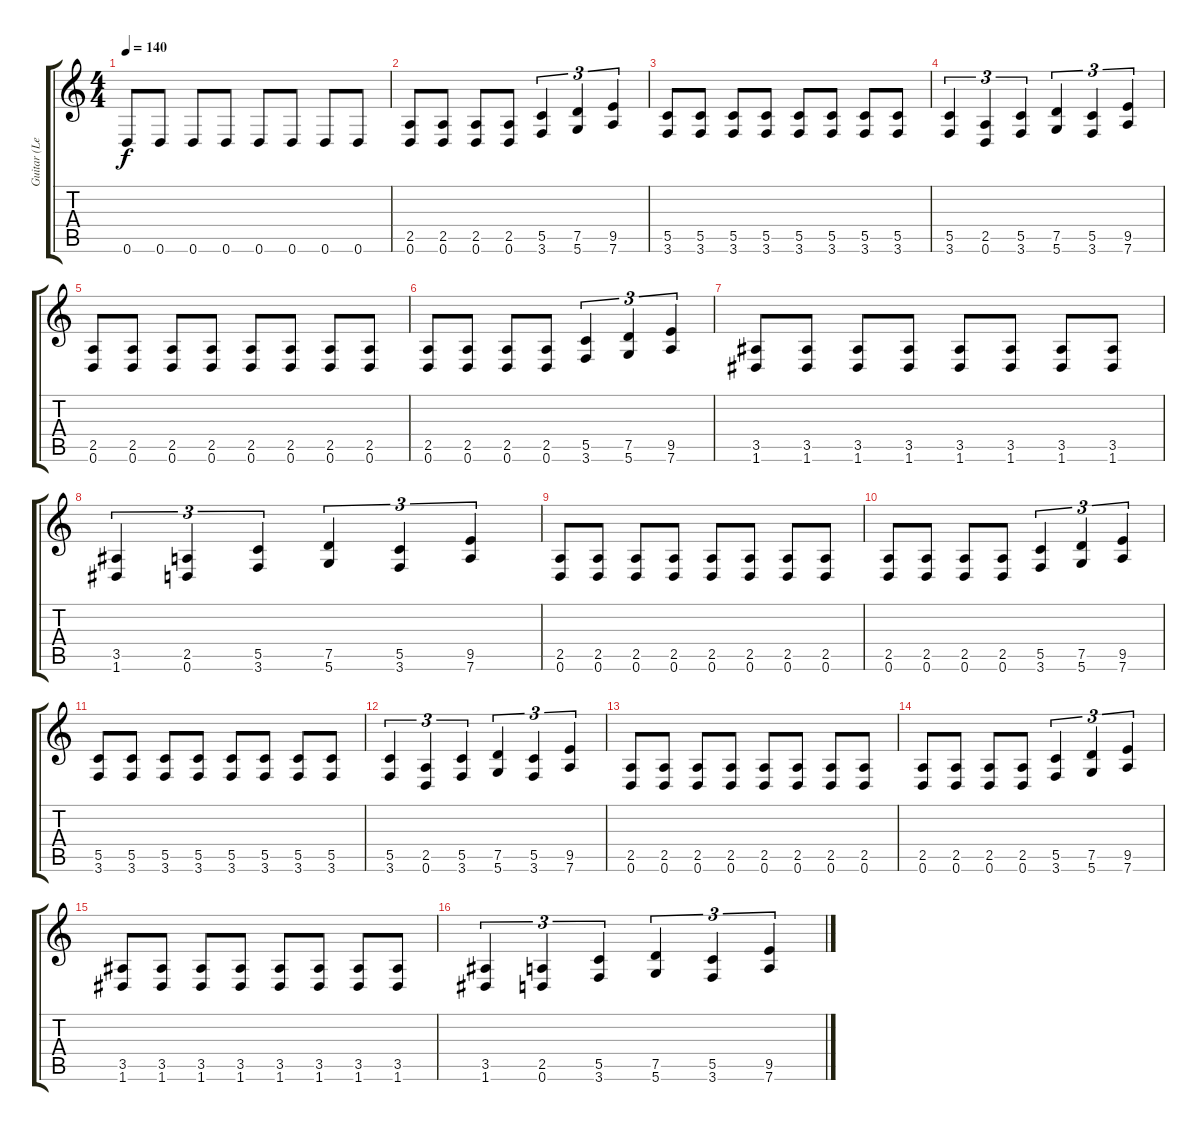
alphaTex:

\track ("Guitar (Lead)" "Guitar (Le") {instrument distortionguitar}
\staff {score tabs}
\tuning (D4 A3 F3 C3 G2 D2) {hide}
\ts (4 4)
\tempo 140
\clef g2
\ks c
0.6.8{dy f} 0.6.8 0.6.8 0.6.8 0.6.8 0.6.8 0.6.8 0.6.8 |
(2.5 0.6).8 (2.5 0.6).8 (2.5 0.6).8 (2.5 0.6).8 (5.5 3.6).4{tu (3 2)} (7.5 5.6).4{tu (3 2)} (9.5 7.6).4{tu (3 2)} |
(5.5 3.6).8 (5.5 3.6).8 (5.5 3.6).8 (5.5 3.6).8 (5.5 3.6).8 (5.5 3.6).8 (5.5 3.6).8 (5.5 3.6).8 |
(5.5 3.6).4{tu (3 2)} (2.5 0.6).4{tu (3 2)} (5.5 3.6).4{tu (3 2)} (7.5 5.6).4{tu (3 2)} (5.5 3.6).4{tu (3 2)} (9.5 7.6).4{tu (3 2)} |
(2.5 0.6).8 (2.5 0.6).8 (2.5 0.6).8 (2.5 0.6).8 (2.5 0.6).8 (2.5 0.6).8 (2.5 0.6).8 (2.5 0.6).8 |
(2.5 0.6).8 (2.5 0.6).8 (2.5 0.6).8 (2.5 0.6).8 (5.5 3.6).4{tu (3 2)} (7.5 5.6).4{tu (3 2)} (9.5 7.6).4{tu (3 2)} |
(3.5 1.6).8 (3.5 1.6).8 (3.5 1.6).8 (3.5 1.6).8 (3.5 1.6).8 (3.5 1.6).8 (3.5 1.6).8 (3.5 1.6).8 |
(3.5 1.6).4{tu (3 2)} (2.5 0.6).4{tu (3 2)} (5.5 3.6).4{tu (3 2)} (7.5 5.6).4{tu (3 2)} (5.5 3.6).4{tu (3 2)} (9.5 7.6).4{tu (3 2)} |
(2.5 0.6).8 (2.5 0.6).8 (2.5 0.6).8 (2.5 0.6).8 (2.5 0.6).8 (2.5 0.6).8 (2.5 0.6).8 (2.5 0.6).8 |
(2.5 0.6).8 (2.5 0.6).8 (2.5 0.6).8 (2.5 0.6).8 (5.5 3.6).4{tu (3 2)} (7.5 5.6).4{tu (3 2)} (9.5 7.6).4{tu (3 2)} |
(5.5 3.6).8 (5.5 3.6).8 (5.5 3.6).8 (5.5 3.6).8 (5.5 3.6).8 (5.5 3.6).8 (5.5 3.6).8 (5.5 3.6).8 |
(5.5 3.6).4{tu (3 2)} (2.5 0.6).4{tu (3 2)} (5.5 3.6).4{tu (3 2)} (7.5 5.6).4{tu (3 2)} (5.5 3.6).4{tu (3 2)} (9.5 7.6).4{tu (3 2)} |
(2.5 0.6).8 (2.5 0.6).8 (2.5 0.6).8 (2.5 0.6).8 (2.5 0.6).8 (2.5 0.6).8 (2.5 0.6).8 (2.5 0.6).8 |
(2.5 0.6).8 (2.5 0.6).8 (2.5 0.6).8 (2.5 0.6).8 (5.5 3.6).4{tu (3 2)} (7.5 5.6).4{tu (3 2)} (9.5 7.6).4{tu (3 2)} |
(3.5 1.6).8 (3.5 1.6).8 (3.5 1.6).8 (3.5 1.6).8 (3.5 1.6).8 (3.5 1.6).8 (3.5 1.6).8 (3.5 1.6).8 |
(3.5 1.6).4{tu (3 2)} (2.5 0.6).4{tu (3 2)} (5.5 3.6).4{tu (3 2)} (7.5 5.6).4{tu (3 2)} (5.5 3.6).4{tu (3 2)} (9.5 7.6).4{tu (3 2)}
